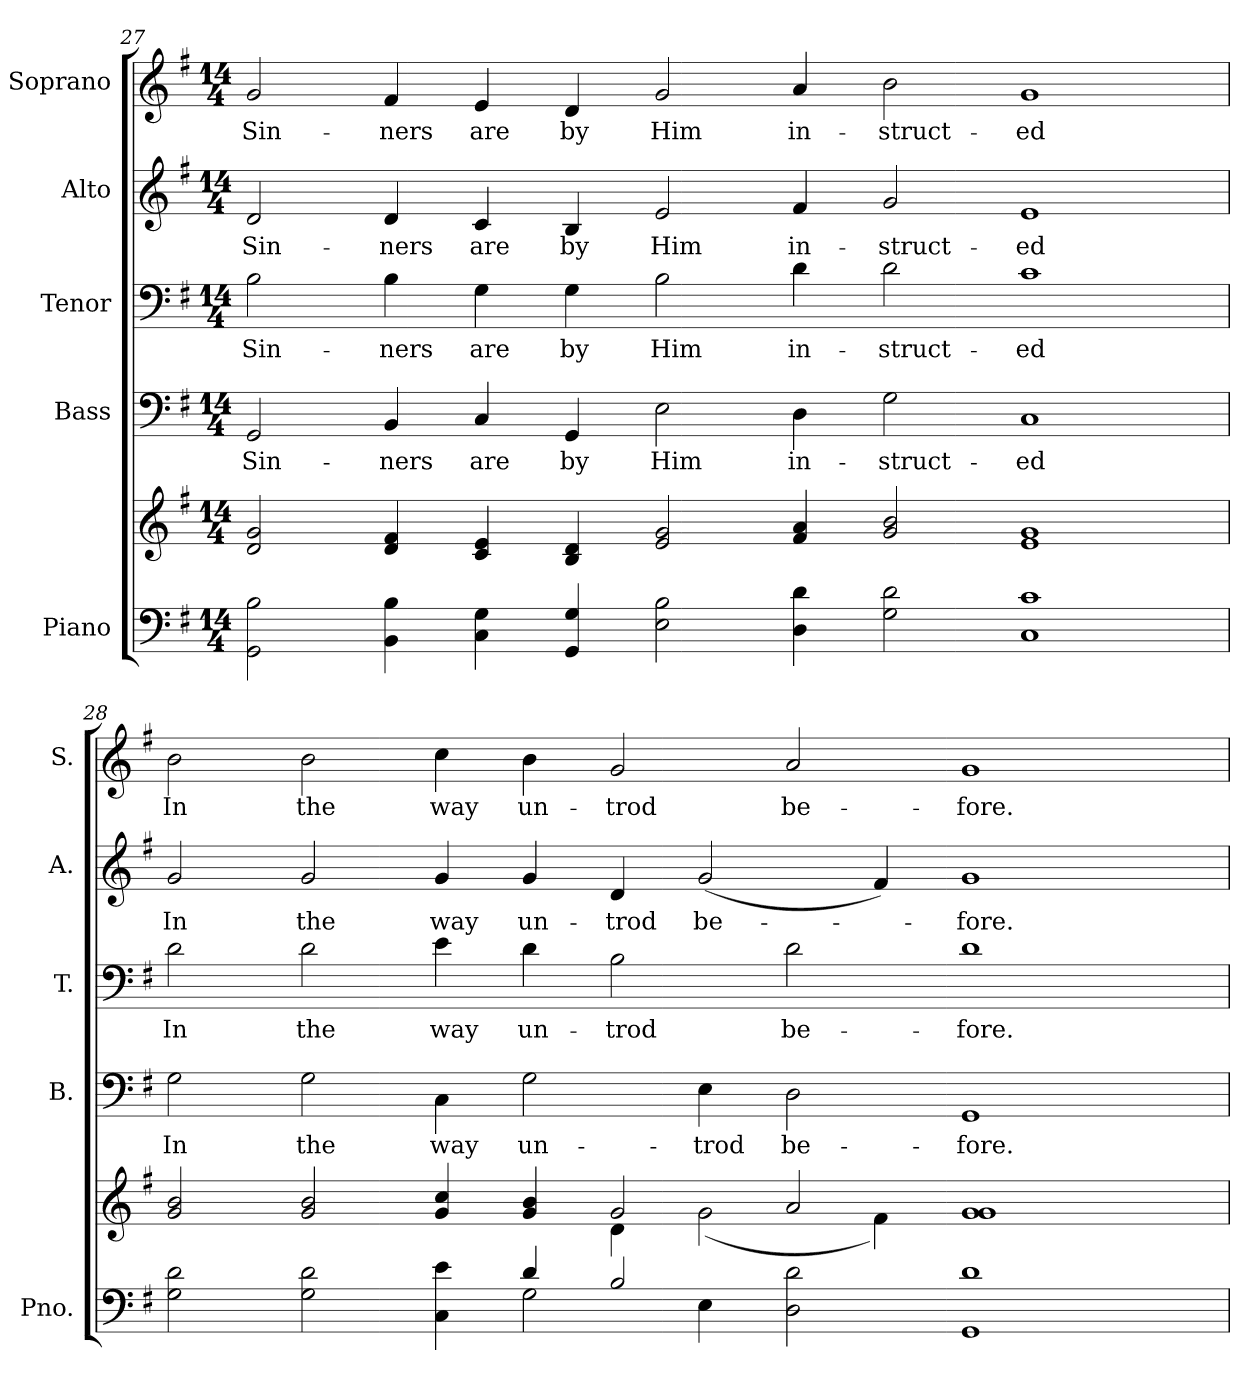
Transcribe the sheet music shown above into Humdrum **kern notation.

**kern	**kern	**kern	**text	**kern	**text	**kern	**text	**kern	**text
*part5	*part5	*part4	*part4	*part3	*part3	*part2	*part2	*part1	*part1
*staff6	*staff5	*staff4	*staff4	*staff3	*staff3	*staff2	*staff2	*staff1	*staff1
*I"Piano	*	*I"Bass	*	*I"Tenor	*	*I"Alto	*	*I"Soprano	*
*I'Pno.	*	*I'B.	*	*I'T.	*	*I'A.	*	*I'S.	*
!!LO:PB:g=z
*clefF4	*clefG2	*clefF4	*	*clefF4	*	*clefG2	*	*clefG2	*
*k[f#]	*k[f#]	*k[f#]	*	*k[f#]	*	*k[f#]	*	*k[f#]	*
*G:	*G:	*G:	*	*G:	*	*G:	*	*G:	*
*M14/4	*M14/4	*M14/4	*	*M14/4	*	*M14/4	*	*M14/4	*
=27	=27	=27	=27	=27	=27	=27	=27	=27	=27
!	!	!	!LO:LY:b:color=#000000	!	!	!	!	!	!
!	!	!	!	!	!LO:LY:b:color=#000000	!	!	!	!
!	!	!	!	!	!	!	!LO:LY:b:color=#000000	!	!
!	!	!	!	!	!	!	!	!	!LO:LY:b:color=#000000
2GGi\ 2Bi	2di/ 2gi	2GGi/	Sin-	2Bi\	Sin-	2di/	Sin-	2gi/	Sin-
!	!	!	!LO:LY:b:color=#000000	!	!	!	!	!	!
!	!	!	!	!	!LO:LY:b:color=#000000	!	!	!	!
!	!	!	!	!	!	!	!LO:LY:b:color=#000000	!	!
!	!	!	!	!	!	!	!	!	!LO:LY:b:color=#000000
4BBi\ 4Bi	4di/ 4f#i	4BBi/	-ners	4Bi\	-ners	4di/	-ners	4f#i/	-ners
!	!	!	!LO:LY:b:color=#000000	!	!	!	!	!	!
!	!	!	!	!	!LO:LY:b:color=#000000	!	!	!	!
!	!	!	!	!	!	!	!LO:LY:b:color=#000000	!	!
!	!	!	!	!	!	!	!	!	!LO:LY:b:color=#000000
4Ci\ 4Gi	4ci/ 4ei	4Ci/	are	4Gi\	are	4ci/	are	4ei/	are
!	!	!	!LO:LY:b:color=#000000	!	!	!	!	!	!
!	!	!	!	!	!LO:LY:b:color=#000000	!	!	!	!
!	!	!	!	!	!	!	!LO:LY:b:color=#000000	!	!
!	!	!	!	!	!	!	!	!	!LO:LY:b:color=#000000
4GGi/ 4Gi	4Bi/ 4di	4GGi/	by	4Gi\	by	4Bi/	by	4di/	by
!	!	!	!LO:LY:b:color=#000000	!	!	!	!	!	!
!	!	!	!	!	!LO:LY:b:color=#000000	!	!	!	!
!	!	!	!	!	!	!	!LO:LY:b:color=#000000	!	!
!	!	!	!	!	!	!	!	!	!LO:LY:b:color=#000000
2Ei\ 2Bi	2ei/ 2gi	2Ei\	Him	2Bi\	Him	2ei/	Him	2gi/	Him
!	!	!	!LO:LY:b:color=#000000	!	!	!	!	!	!
!	!	!	!	!	!LO:LY:b:color=#000000	!	!	!	!
!	!	!	!	!	!	!	!LO:LY:b:color=#000000	!	!
!	!	!	!	!	!	!	!	!	!LO:LY:b:color=#000000
4Di\ 4di	4f#i/ 4ai	4Di\	in-	4di\	in-	4f#i/	in-	4ai/	in-
!	!	!	!LO:LY:b:color=#000000	!	!	!	!	!	!
!	!	!	!	!	!LO:LY:b:color=#000000	!	!	!	!
!	!	!	!	!	!	!	!LO:LY:b:color=#000000	!	!
!	!	!	!	!	!	!	!	!	!LO:LY:b:color=#000000
2Gi\ 2di	2gi/ 2bi	2Gi\	-struct-	2di\	-struct-	2gi/	-struct-	2bi\	-struct-
!	!	!	!LO:LY:b:color=#000000	!	!	!	!	!	!
!	!	!	!	!	!LO:LY:b:color=#000000	!	!	!	!
!	!	!	!	!	!	!	!LO:LY:b:color=#000000	!	!
!	!	!	!	!	!	!	!	!	!LO:LY:b:color=#000000
1Ci 1ci	1ei 1gi	1Ci	-ed	1ci	-ed	1ei	-ed	1gi	-ed
=28	=28	=28	=28	=28	=28	=28	=28	=28	=28
*^	*^	*	*	*	*	*	*	*	*
!	!	!	!	!	!LO:LY:b:color=#000000	!	!	!	!	!	!
!	!	!	!	!	!	!	!LO:LY:b:color=#000000	!	!	!	!
!	!	!	!	!	!	!	!	!	!LO:LY:b:color=#000000	!	!
!	!	!	!	!	!	!	!	!	!	!	!LO:LY:b:color=#000000
2Gi\ 2di	1ryy	2gi/ 2bi	1ryy	2Gi\	In	2di\	In	2gi/	In	2bi\	In
!	!	!	!	!	!LO:LY:b:color=#000000	!	!	!	!	!	!
!	!	!	!	!	!	!	!LO:LY:b:color=#000000	!	!	!	!
!	!	!	!	!	!	!	!	!	!LO:LY:b:color=#000000	!	!
!	!	!	!	!	!	!	!	!	!	!	!LO:LY:b:color=#000000
2Gi\ 2di	.	2gi/ 2bi	.	2Gi\	the	2di\	the	2gi/	the	2bi\	the
!	!	!	!	!	!LO:LY:b:color=#000000	!	!	!	!	!	!
!	!	!	!	!	!	!	!LO:LY:b:color=#000000	!	!	!	!
!	!	!	!	!	!	!	!	!	!LO:LY:b:color=#000000	!	!
!	!	!	!	!	!	!	!	!	!	!	!LO:LY:b:color=#000000
4Ci\ 4ei	4ryy	4gi/ 4cci	2ryy	4Ci\	way	4ei\	way	4gi/	way	4cci\	way
!	!	!	!	!	!LO:LY:b:color=#000000	!	!	!	!	!	!
!	!	!	!	!	!	!	!LO:LY:b:color=#000000	!	!	!	!
!	!	!	!	!	!	!	!	!	!LO:LY:b:color=#000000	!	!
!	!	!	!	!	!	!	!	!	!	!	!LO:LY:b:color=#000000
4di/	2Gi\	4gi/ 4bi	.	2Gi\	un-	4di\	un-	4gi/	un-	4bi\	un-
!	!	!	!	!	!	!	!LO:LY:b:color=#000000	!	!	!	!
!	!	!	!	!	!	!	!	!	!LO:LY:b:color=#000000	!	!
!	!	!	!	!	!	!	!	!	!	!	!LO:LY:b:color=#000000
2Bi/	.	2gi/	4di\	.	.	2Bi\	-trod	4di/	-trod	2gi/	-trod
!	!	!	!	!	!LO:LY:b:color=#000000	!	!	!	!	!	!
!	!	!	!	!	!	!	!	!	!LO:LY:b:color=#000000	!	!
.	4Ei\	.	(2gi\	4Ei\	-trod	.	.	(2gi/	be-	.	.
!	!	!	!	!	!LO:LY:b:color=#000000	!	!	!	!	!	!
!	!	!	!	!	!	!	!LO:LY:b:color=#000000	!	!	!	!
!	!	!	!	!	!	!	!	!	!	!	!LO:LY:b:color=#000000
2Di\ 2di	1ryy	2ai/	.	2Di\	be-	2di\	be-	.	.	2ai/	be-
.	.	.	4f#i\)	.	.	.	.	4f#i/)	.	.	.
!	!	!	!	!	!LO:LY:b:color=#000000	!	!	!	!	!	!
!	!	!	!	!	!	!	!LO:LY:b:color=#000000	!	!	!	!
!	!	!	!	!	!	!	!	!	!LO:LY:b:color=#000000	!	!
!	!	!	!	!	!	!	!	!	!	!	!LO:LY:b:color=#000000
1GGi 1di	.	1gi 1gi	2ryy	1GGi	-fore.	1di	-fore.	1gi	-fore.	1gi	-fore.
.	2ryy	.	2ryy	.	.	.	.	.	.	.	.
*v	*v	*	*	*	*	*	*	*	*	*	*
*	*v	*v	*	*	*	*	*	*	*	*
=	=	=	=	=	=	=	=	=	=
*-	*-	*-	*-	*-	*-	*-	*-	*-	*-
